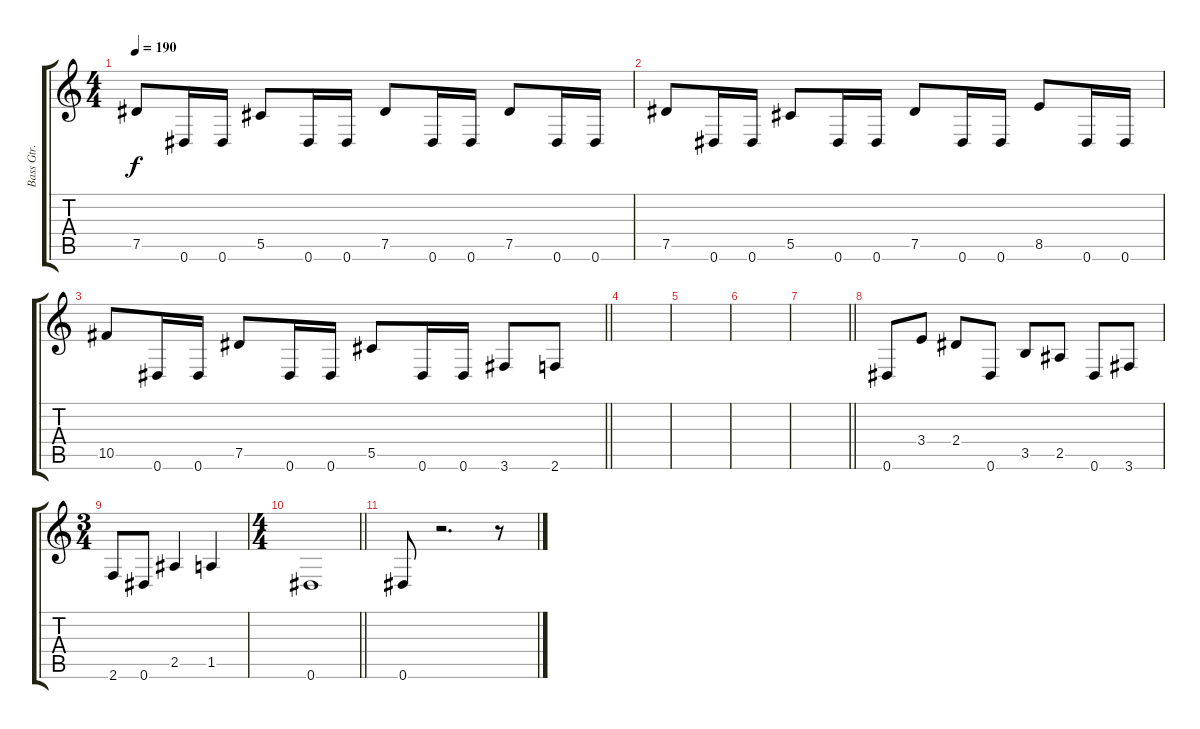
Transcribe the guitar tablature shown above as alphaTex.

\track ("Bass Gtr." "Bass Gtr.") {instrument electricbassfinger}
\staff {score tabs}
\tuning (Eb4 Bb3 Gb3 Db3 Ab2 Eb2) {hide}
\ts (4 4)
\tempo 190
\clef g2
\ks c
7.5.8{dy f} 0.6.16 0.6.16 5.5.8 0.6.16 0.6.16 7.5.8 0.6.16 0.6.16 7.5.8 0.6.16 0.6.16 |
7.5.8 0.6.16 0.6.16 5.5.8 0.6.16 0.6.16 7.5.8 0.6.16 0.6.16 8.5.8 0.6.16 0.6.16 |
\barLineRight lightlight
10.5.8 0.6.16 0.6.16 7.5.8 0.6.16 0.6.16 5.5.8 0.6.16 0.6.16 3.6.8 2.6.8 |
|
|
|
\barLineRight lightlight
|
0.6.8 3.4.8 2.4.8 0.6.8 3.5.8 2.5.8 0.6.8 3.6.8 |
\ts (3 4)
2.6.8 0.6.8 2.5.4 1.5.4 |
\ts (4 4)
\barLineRight lightlight
0.6.1 |
0.6.8 r.2{d} r.8
